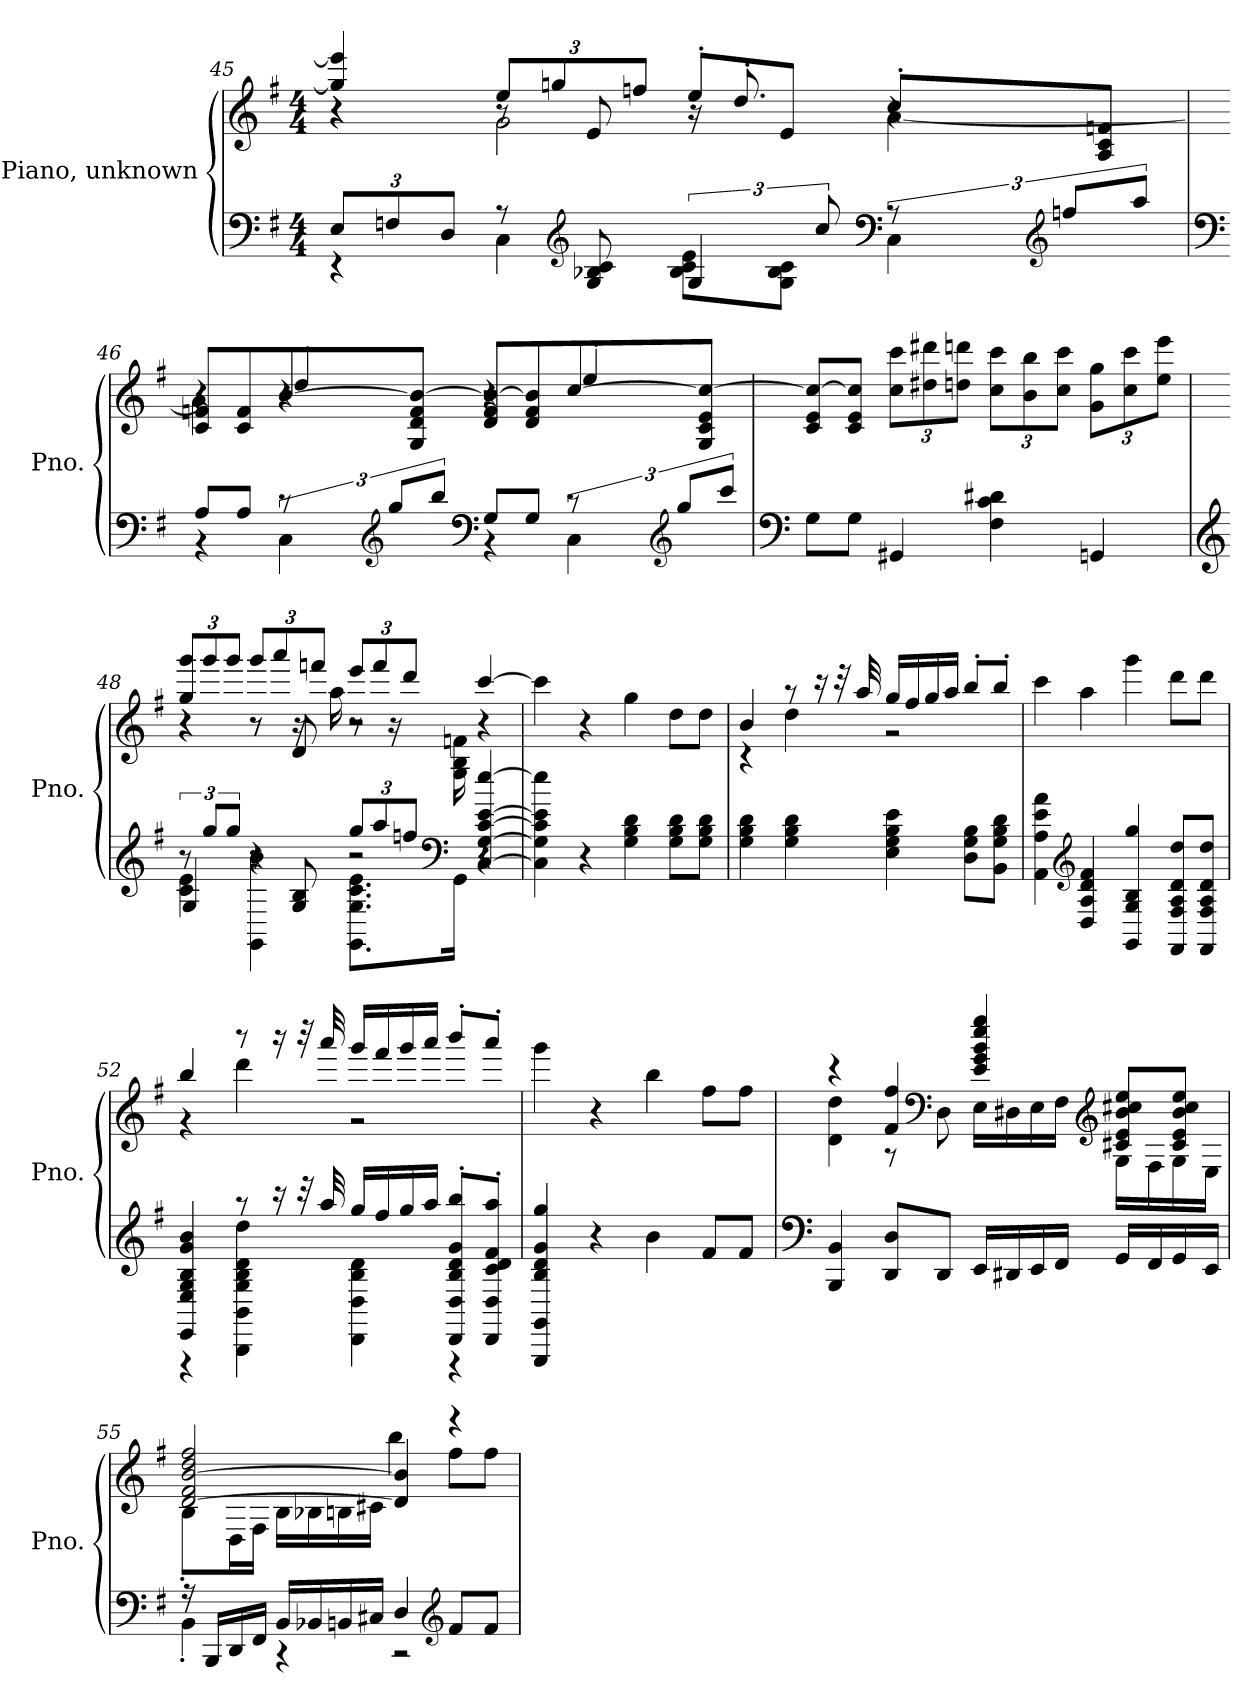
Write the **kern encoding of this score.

**kern	**kern
*part1	*part1
*staff2	*staff1
*I"Piano, unknown	*
*I'Pno.	*
!!LO:LB:g=z
*clefF4	*clefG2
*k[f#]	*k[f#]
*M4/4	*M4/4
*Xbrackettup	*
=45	=45
*^	*^
*	*	*	*^
12E/L	4r	4gg#/] 4eee/]	4r	4r
12Fn/	.	.	.	.
12D/J	.	.	.	.
*	*	*Xbrackettup	*	*
8r	4C\	12ee/L	2g\	8r
.	.	12ggn/	.	.
*clefG2	*	*	*	*
8G/ 8B-X/ 8c/	.	.	.	8e/
.	.	12ffn/J	.	.
*brackettup	*	*	*	*
6G/	8B-\ 8c\ 8e\L	16r	.	8ee'/L
.	.	8.dd'/	.	.
.	8G\ 8B-\ 8c\J	.	.	8e/J
12cc/	.	.	.	.
*clefF4	*	*	*	*
12r	4C\	8cc'/L	[4a\	4r
*clefG2	*	*	*	*
12ffn/L	.	.	.	.
.	.	8A/ 8c/ 8fn/J	.	.
12aa/J	.	.	.	.
=46	=46	=46	=46	=46
*clefF4	*	*	*	*
8A/L	4r	8c/ 8fn/L	4a\]	4r
8A/J	.	8c/ 8f/	.	.
12r	4C\	[8b/	4r	4dd'/
*clefG2	*	*	*	*
12gg/L	.	.	.	.
.	.	8G/ 8d/ 8f/ 8b/_J	.	.
12bb/J	.	.	.	.
*clefF4	*	*	*	*
8G/L	4r	8d/ 8f/ 8b/_L	2r	4r
8G/J	.	8d/ 8f/ 8b/]	.	.
12r	4C\	[8cc/	.	4ee'/
*clefG2	*	*	*	*
12gg/L	.	.	.	.
.	.	8G/ 8c/ 8e/ 8cc/_J	.	.
12ccc/J	.	.	.	.
*v	*v	*	*	*
*	*v	*v	*v
!!LO:LB:g=z
=47	=47
*clefF4	*
8G\L	8c/ 8e/ 8cc/_L
8G\J	8c/ 8e/ 8cc/]J
4GG#X/	12cc\ 12ccc\L
.	12dd#X\ 12ddd#X\
.	12ddn\ 12dddn\J
4F#\ 4c\ 4d#X\	12cc\ 12ccc\L
.	12b\ 12bb\
.	12cc\ 12ccc\J
4GGn/	12g\ 12gg\L
.	12cc\ 12ccc\
.	12ee\ 12eee\J
=48	=48
*clefG2	*
*^	*^
*	*^	*	*^
12r	4c\ 4e\	4G/	12gg/ 12ggg/L	4r	4r
12gg/L	.	.	12ggg/	.	.
12gg/J	.	.	12ggg/J	.	.
8r	4GG\ 4b\	4r	12ggg/L	8r	8r
.	.	.	12aaa/	.	.
8G/ 8B/	.	.	.	16r	8d/
.	.	.	12fffn/J	.	.
.	.	.	.	16aa\	.
*Xbrackettup	*	*	*	*	*
12gg/L	8.GG\ 8.G\ 8.c\ 8.e\L	2r	12eee/L	8r	2r
12aa/	.	.	12fff/	.	.
.	.	.	.	16r	.
12ffn/J	.	.	12ddd/J	.	.
*clefF4	*	*	*	*	*
.	16GG\Jk	.	.	16G\ 16B\ 16fn\	.
[4C/ [4G/ [4c/ [4e/ [4ee/	4r	.	[4ccc/	4r	.
*v	*v	*v	*	*	*
*	*v	*v	*v
=49	=49
4C\] 4G\] 4c\] 4e\] 4ee\]	4ccc\]
4r	4r
4G\ 4B\ 4d\	4gg\
8G\ 8B\ 8d\L	8dd\L
8G\ 8B\ 8d\J	8dd\J
!!LO:LB:g=z
=50	=50
*	*^
4G\ 4B\ 4d\	4b/	4r
4G\ 4B\ 4d\	8r	4dd\
.	16r	.
.	32r	.
.	32aa/	.
4E\ 4G\ 4B\ 4e\	16gg/LL	2r
.	16ff#/	.
.	16gg/	.
.	16aa/JJ	.
8D\ 8G\ 8B\L	8bb'/L	.
8BB\ 8G\ 8B\ 8d\J	8bb'/J	.
*	*v	*v
=51	=51
4AA\ 4A\ 4e\ 4a\	4ccc\
*clefG2	*
4D/ 4A/ 4d/ 4f#/	4aa\
4GG/ 4G/ 4B/ 4gg/	4ggg\
8FF#/ 8F#/ 8A/ 8d/ 8dd/L	8ddd\L
8FF#/ 8F#/ 8A/ 8d/ 8dd/J	8ddd\J
=52	=52
*^	*^
4EE/ 4E/ 4G/ 4B/ 4g/ 4b/	4r	4bb/	4r
8r	4BBB\ 4BB\ 4G\ 4B\ 4d\ 4dd\	8r	4ddd\
16r	.	16r	.
32r	.	32r	.
32aa/	.	32aaa/	.
16gg/LL	4DD\ 4D\ 4B\ 4d\	16ggg/LL	2r
16ff#/	.	16fff#/	.
16gg/	.	16ggg/	.
16aa/JJ	.	16aaa/JJ	.
8DD/' 8D/' 8B/' 8d/' 8g/' 8bb/'L	4r	8bbb'/L	.
8DD/' 8D/' 8c/' 8d/' 8f#/' 8aa/'J	.	8aaa'/J	.
*v	*v	*	*
*	*v	*v
=53	=53
4GGG/ 4GG/ 4B/ 4d/ 4g/ 4gg/	4ggg\
4r	4r
4b\	4bb\
8f#/L	8ff#\L
8f#/J	8ff#\J
!!LO:LB:g=z
=54	=54
*clefF4	*
*	*^
4BBB/ 4BB/	4r	4d\ 4dd\
8DD/ 8D/L	4f#/ 4ff#/	8r
*	*clefF4	*
8DD/J	.	8D\
16EE/LL	4e/ 4g/ 4b/ 4ee/ 4gg/	16E\LL
16DD#X/	.	16D#X\
16EE/	.	16E\
16FF#/JJ	.	16F#\JJ
*	*clefG2	*
16GG/LL	8c#X/ 8e/ 8b/ 8cc#X/ 8ee/L	16G\LL
16FF#/	.	16F#\
16GG/	8c#/ 8e/ 8b/ 8cc#/ 8ee/J	16G\
16EE/JJ	.	16E\JJ
=55	=55	=55
*^	*	*
16r	4BB'\	[2d/ 2f#/ [2b/ 2dd/ 2ff#/	8B'\L
16BBB/LL	.	.	.
16DD/	.	.	16D\L
16FF#/JJ	.	.	16F#\JJ
16BB/LL	4r	.	16B\LL
16BB-X/	.	.	16B-X\
16BBn/	.	.	16Bn\
16C#X/JJ	.	.	16c#X\JJ
4D/	2r	4d/] 4b/]	4bb\
*clefG2	*	*	*
8f#/L	.	4r	8ff#\L
8f#/J	.	.	8ff#\J
*v	*v	*	*
*	*v	*v
=	=
*-	*-
